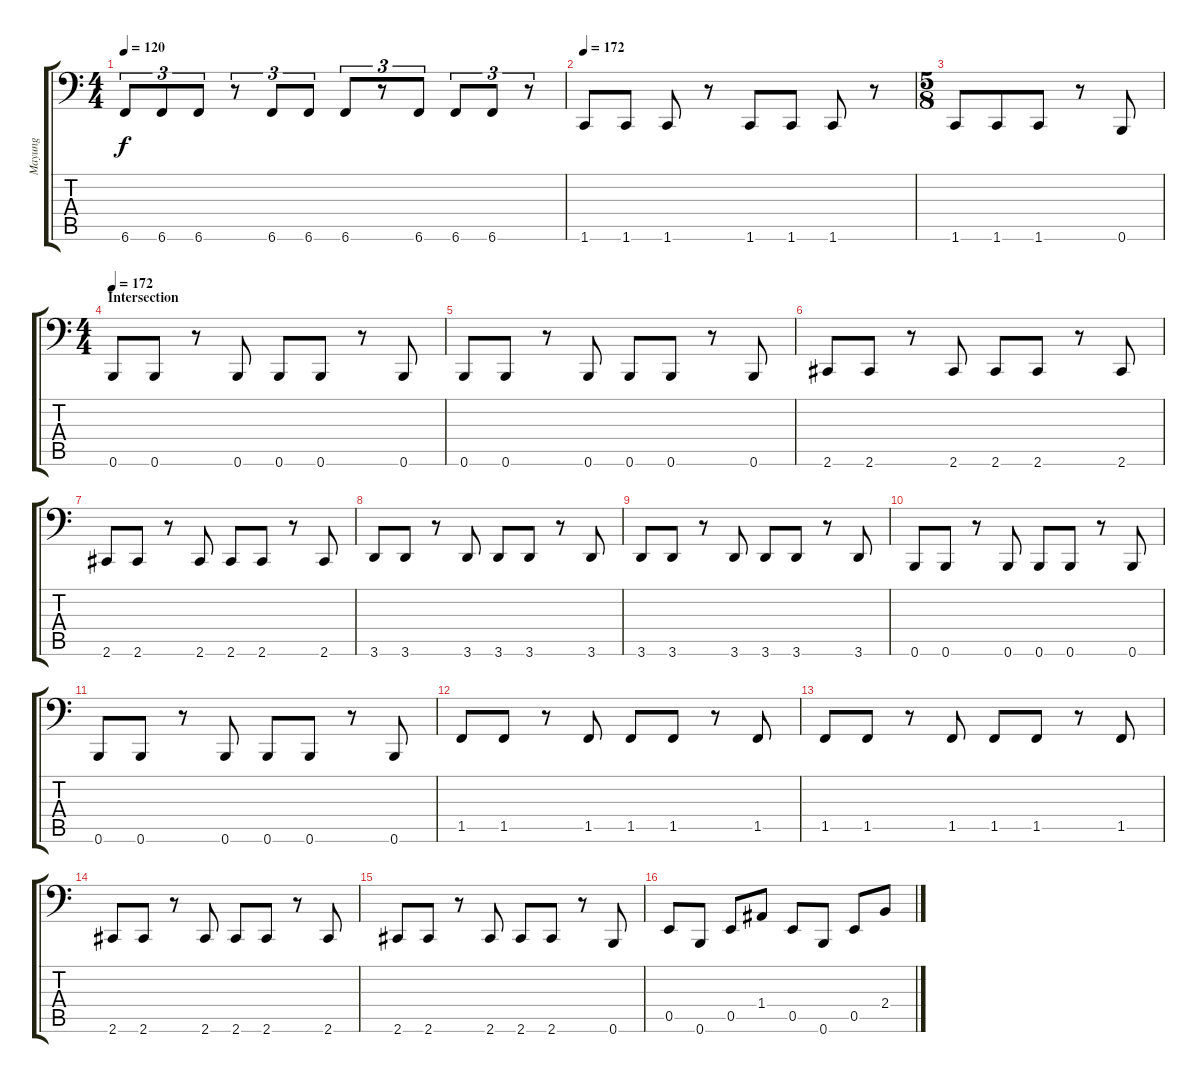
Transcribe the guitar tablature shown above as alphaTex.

\track ("Mayung" "Mayung") {instrument electricbasspick}
\staff {score tabs}
\tuning (C3 G2 D2 A1 E1 B0) {hide}
\ts (4 4)
\tempo 120
\clef f4
\ks c
6.6.8{tu (3 2) dy f} 6.6.8{tu (3 2)} 6.6.8{tu (3 2)} r.8{tu (3 2)} 6.6.8{tu (3 2)} 6.6.8{tu (3 2)} 6.6.8{tu (3 2)} r.8{tu (3 2)} 6.6.8{tu (3 2)} 6.6.8{tu (3 2)} 6.6.8{tu (3 2)} r.8{tu (3 2)} |
\tempo 172
1.6.8 1.6.8 1.6.8 r.8 1.6.8 1.6.8 1.6.8 r.8 |
\ts (5 8)
1.6.8 1.6.8 1.6.8 r.8 0.6.8 |
\ts (4 4)
\section ("" "Intersection")
\tempo 172
0.6.8 0.6.8 r.8 0.6.8 0.6.8 0.6.8 r.8 0.6.8 |
0.6.8 0.6.8 r.8 0.6.8 0.6.8 0.6.8 r.8 0.6.8 |
2.6.8 2.6.8 r.8 2.6.8 2.6.8 2.6.8 r.8 2.6.8 |
2.6.8 2.6.8 r.8 2.6.8 2.6.8 2.6.8 r.8 2.6.8 |
3.6.8 3.6.8 r.8 3.6.8 3.6.8 3.6.8 r.8 3.6.8 |
3.6.8 3.6.8 r.8 3.6.8 3.6.8 3.6.8 r.8 3.6.8 |
0.6.8 0.6.8 r.8 0.6.8 0.6.8 0.6.8 r.8 0.6.8 |
0.6.8 0.6.8 r.8 0.6.8 0.6.8 0.6.8 r.8 0.6.8 |
1.5.8 1.5.8 r.8 1.5.8 1.5.8 1.5.8 r.8 1.5.8 |
1.5.8 1.5.8 r.8 1.5.8 1.5.8 1.5.8 r.8 1.5.8 |
2.6.8 2.6.8 r.8 2.6.8 2.6.8 2.6.8 r.8 2.6.8 |
2.6.8 2.6.8 r.8 2.6.8 2.6.8 2.6.8 r.8 0.6.8 |
0.5.8 0.6.8 0.5.8 1.4.8 0.5.8 0.6.8 0.5.8 2.4.8
